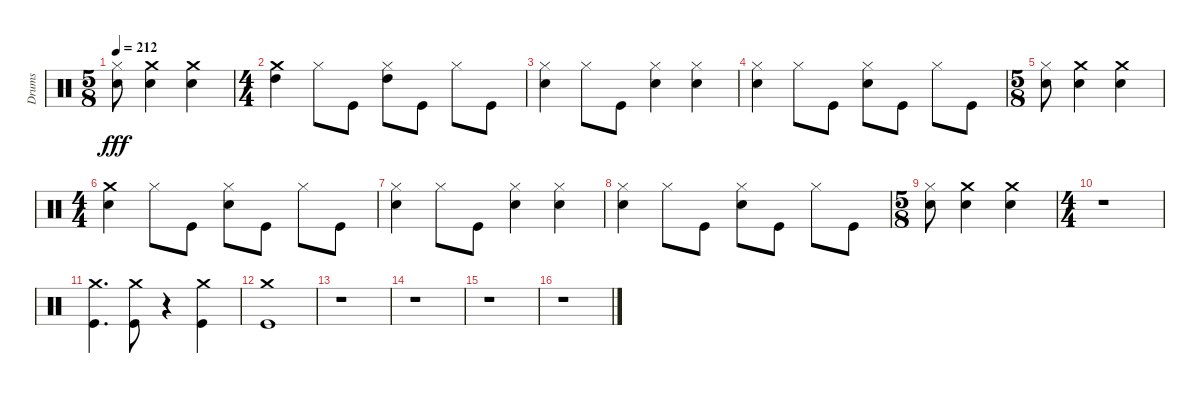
\track ("Drums" "Drums") {instrument percussion}
\staff {score}
\articulation defaults
\ts (5 8)
\tempo 212
\clef neutral
\ks c
("Snare (hit) 2" "Hi-Hat (closed)").8{dy fff} ("Snare (hit) 2" "Crash medium (hit)").4 ("Snare (hit) 2" "Crash medium (hit)").4 |
\ts (4 4)
("High Tom (hit)" "Crash medium (hit)").4 "Hi-Hat (closed)".8 "Kick (hit)".8 ("High Tom (hit)" "Hi-Hat (closed)").8 "Kick (hit)".8 "Hi-Hat (closed)".8 "Kick (hit)".8 |
("Snare (hit) 2" "Hi-Hat (closed)").4 "Hi-Hat (closed)".8 "Kick (hit)".8 ("Hi-Hat (closed)" "Snare (hit) 2").4 ("Snare (hit) 2" "Hi-Hat (closed)").4 |
("Snare (hit) 2" "Hi-Hat (closed)").4 "Hi-Hat (closed)".8 "Kick (hit)".8 ("Snare (hit) 2" "Hi-Hat (closed)").8 "Kick (hit)".8 "Hi-Hat (closed)".8 "Kick (hit)".8 |
\ts (5 8)
("Snare (hit) 2" "Hi-Hat (closed)").8 ("Crash medium (hit)" "Snare (hit) 2").4 ("Crash medium (hit)" "Snare (hit) 2").4 |
\ts (4 4)
("Snare (hit) 2" "Crash medium (hit)").4 "Hi-Hat (closed)".8 "Kick (hit)".8 ("Hi-Hat (closed)" "Snare (hit) 2").8 "Kick (hit)".8 "Hi-Hat (closed)".8 "Kick (hit)".8 |
("Hi-Hat (closed)" "Snare (hit) 2").4 "Hi-Hat (closed)".8 "Kick (hit)".8 ("Hi-Hat (closed)" "Snare (hit) 2").4 ("Snare (hit) 2" "Hi-Hat (closed)").4 |
("Hi-Hat (closed)" "Snare (hit) 2").4 "Hi-Hat (closed)".8 "Kick (hit)".8 ("Hi-Hat (closed)" "Snare (hit) 2").8 "Kick (hit)".8 "Hi-Hat (closed)".8 "Kick (hit)".8 |
\ts (5 8)
("Hi-Hat (closed)" "Snare (hit) 2").8 ("Snare (hit) 2" "Crash medium (hit)").4 ("Crash medium (hit)" "Snare (hit) 2").4 |
\ts (4 4)
r.1 |
("Kick (hit)" "Crash medium (hit)").4{d} ("Kick (hit)" "Crash medium (hit)").8 r.4 ("Kick (hit)" "Crash medium (hit)").4 |
("Crash medium (hit)" "Kick (hit)").1 |
r.1 |
r.1 |
r.1 |
r.1
